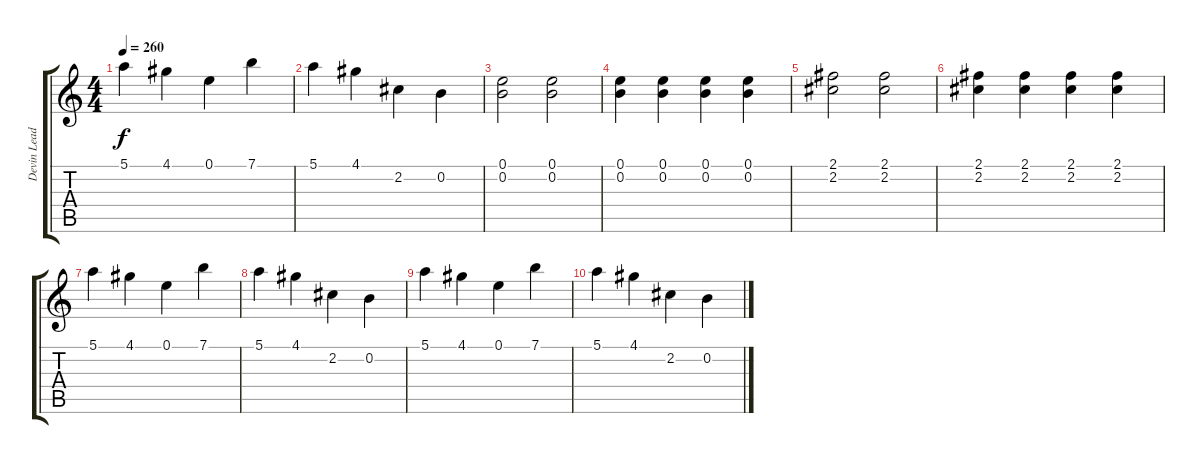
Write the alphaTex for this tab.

\track ("Devin Lead" "Devin Lead") {instrument distortionguitar}
\staff {score tabs}
\tuning (E4 B3 G3 D3 A2 E2) {hide}
\ts (4 4)
\tempo 260
\clef g2
\ks c
5.1.4{dy f} 4.1.4 0.1.4 7.1.4 |
5.1.4 4.1.4 2.2.4 0.2.4 |
(0.1 0.2).2 (0.1 0.2).2 |
(0.1 0.2).4 (0.1 0.2).4 (0.1 0.2).4 (0.1 0.2).4 |
(2.1 2.2).2 (2.1 2.2).2 |
(2.1 2.2).4 (2.1 2.2).4 (2.1 2.2).4 (2.1 2.2).4 |
5.1.4 4.1.4 0.1.4 7.1.4 |
5.1.4 4.1.4 2.2.4 0.2.4 |
5.1.4 4.1.4 0.1.4 7.1.4 |
5.1.4 4.1.4 2.2.4 0.2.4
